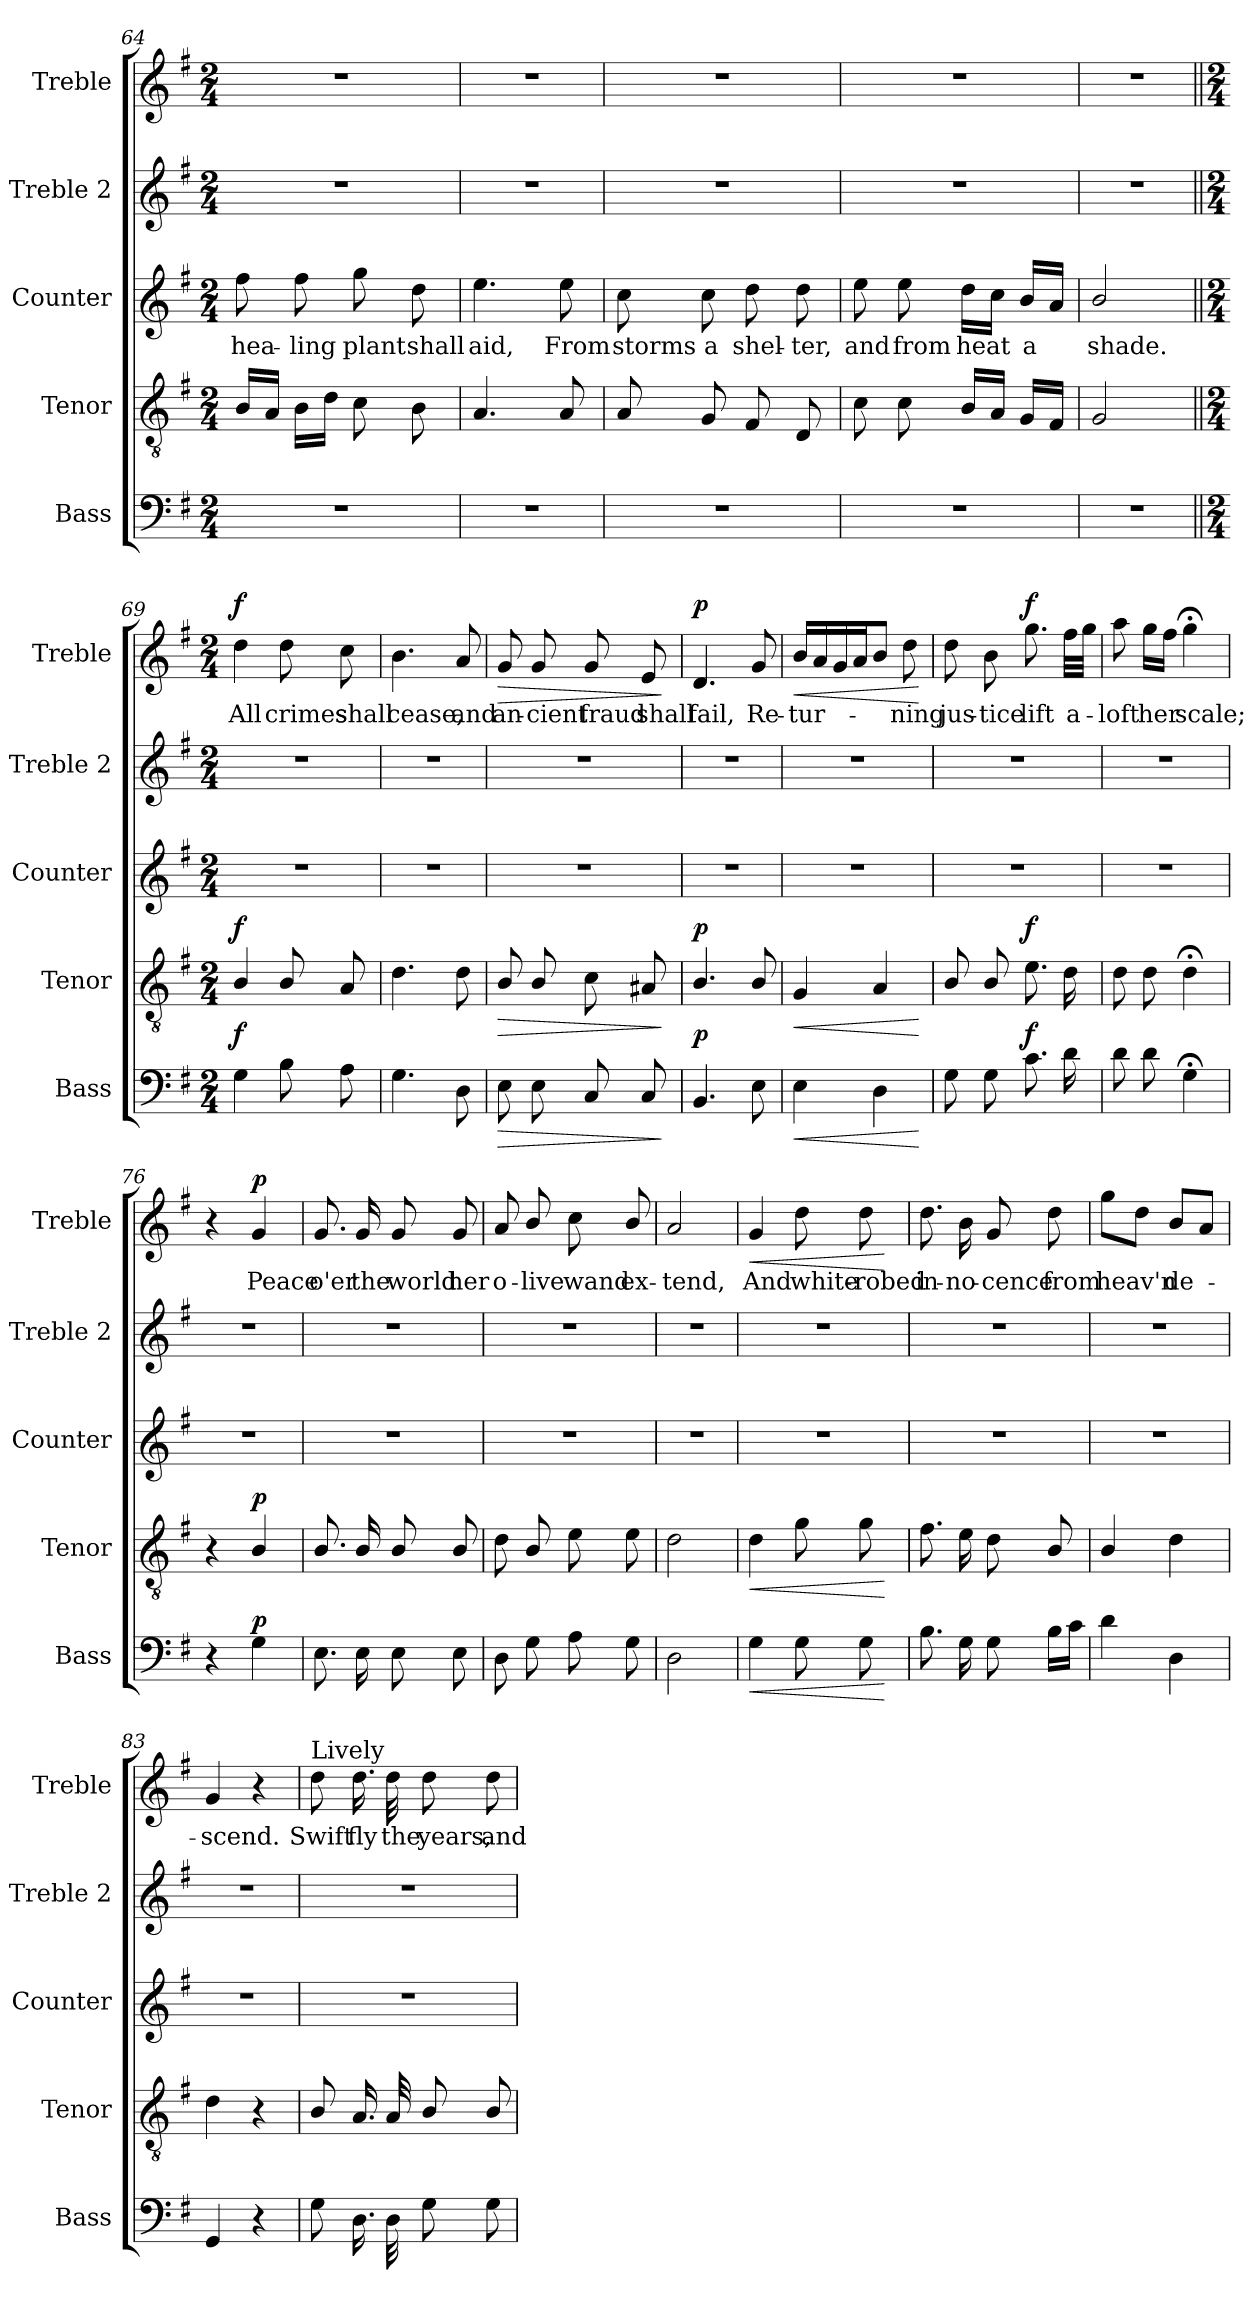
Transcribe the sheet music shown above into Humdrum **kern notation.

**kern	**dynam	**kern	**dynam	**kern	**text	**kern	**kern	**text	**dynam
*part5	*part5	*part4	*part4	*part3	*part3	*part2	*part1	*part1	*part1
*staff5	*staff5	*staff4	*staff4	*staff3	*staff3	*staff2	*staff1	*staff1	*staff1
*I"Bass	*	*I"Tenor	*	*I"Counter	*	*I"Treble 2	*I"Treble	*	*
*I'Bass	*	*I'Tenor	*	*I'Counter	*	*I'Treble 2	*I'Treble	*	*
*clefF4	*	*clefGv2	*	*clefG2	*	*clefG2	*clefG2	*	*
*k[f#]	*	*k[f#]	*	*k[f#]	*	*k[f#]	*k[f#]	*	*
*M2/4	*	*M2/4	*	*M2/4	*	*M2/4	*M2/4	*	*
=64	=64	=64	=64	=64	=64	=64	=64	=64	=64
2r	.	16B/LL	.	8ff#\	hea-	2r	2r	.	.
.	.	16A/JJ	.	.	.	.	.	.	.
.	.	16B\LL	.	8ff#\	-ling	.	.	.	.
.	.	16d\JJ	.	.	.	.	.	.	.
.	.	8c\	.	8gg\	plant	.	.	.	.
.	.	8B\	.	8dd\	shall	.	.	.	.
=65	=65	=65	=65	=65	=65	=65	=65	=65	=65
2r	.	4.A/	.	4.ee\	aid,	2r	2r	.	.
.	.	8A/	.	8ee\	From	.	.	.	.
=66	=66	=66	=66	=66	=66	=66	=66	=66	=66
2r	.	8A/	.	8cc\	storms	2r	2r	.	.
.	.	8G/	.	8cc\	a	.	.	.	.
.	.	8F#/	.	8dd\	shel-	.	.	.	.
.	.	8D/	.	8dd\	-ter,	.	.	.	.
!!LO:PB:g=z
=67	=67	=67	=67	=67	=67	=67	=67	=67	=67
2r	.	8c\	.	8ee\	and	2r	2r	.	.
.	.	8c\	.	8ee\	from	.	.	.	.
.	.	16B/LL	.	16dd\LL	heat	.	.	.	.
.	.	16A/JJ	.	16cc\JJ	.	.	.	.	.
.	.	16G/LL	.	16b/LL	a	.	.	.	.
.	.	16F#/JJ	.	16a/JJ	.	.	.	.	.
=68	=68	=68	=68	=68	=68	=68	=68	=68	=68
2r	.	2G/	.	2b/	shade.	2r	2r	.	.
=69||	=69||	=69||	=69||	=69||	=69||	=69||	=69||	=69||	=69||
*M2/4	*	*M2/4	*	*M2/4	*	*M2/4	*M2/4	*	*
*	*	*	*	*	*	*	*MM70	*	*
!	!LO:DY:a	!	!LO:DY:a	!	!	!	!	!	!LO:DY:a
4G\	f	4B/	f	2r	.	2r	4dd\	All	f
8B\	.	8B/	.	.	.	.	8dd\	crimes	.
8A\	.	8A/	.	.	.	.	8cc\	shall	.
=70	=70	=70	=70	=70	=70	=70	=70	=70	=70
4.G\	.	4.d\	.	2r	.	2r	4.b\	cease,	.
8D\	.	8d\	.	.	.	.	8a/	and	.
=71	=71	=71	=71	=71	=71	=71	=71	=71	=71
!	!LO:HP:b	!	!LO:HP:b	!	!	!	!	!	!LO:HP:b
8E\	>	8B/	>	2r	.	2r	8g/	an-	>
8E\	.	8B/	.	.	.	.	8g/	-cient	.
8C/	.	8c\	.	.	.	.	8g/	fraud	.
8C/	.	8A#X/	.	.	.	.	8e/	shall	.
.	]	.	]	.	.	.	.	.	]
=72	=72	=72	=72	=72	=72	=72	=72	=72	=72
!	!LO:DY:a	!	!LO:DY:a	!	!	!	!	!	!LO:DY:a
4.BB/	p	4.B/	p	2r	.	2r	4.d/	fail,	p
8E\	.	8B/	.	.	.	.	8g/	Re-	.
!!LO:LB:g=z
=73	=73	=73	=73	=73	=73	=73	=73	=73	=73
!	!LO:HP:b	!	!LO:HP:b	!	!	!	!	!	!LO:HP:b
4E\	<	4G/	<	2r	.	2r	16b/LL	-tur-	<
.	.	.	.	.	.	.	16a/	.	.
.	.	.	.	.	.	.	16g/	.	.
.	.	.	.	.	.	.	16a/J	.	.
4D\	.	4A/	.	.	.	.	8b/J	.	.
.	.	.	.	.	.	.	8dd\	-ning	.
.	[	.	[	.	.	.	.	.	[
=74	=74	=74	=74	=74	=74	=74	=74	=74	=74
8G\	.	8B/	.	2r	.	2r	8dd\	jus-	.
8G\	.	8B/	.	.	.	.	8b\	-tice	.
!	!LO:DY:a	!	!LO:DY:a	!	!	!	!	!	!LO:DY:a
8.c\	f	8.e\	f	.	.	.	8.gg\	lift	f
16d\	.	16d\	.	.	.	.	32ff#\LLL	a-	.
.	.	.	.	.	.	.	32gg\JJJ	.	.
=75	=75	=75	=75	=75	=75	=75	=75	=75	=75
8d\	.	8d\	.	2r	.	2r	8aa\	-loft	.
8d\	.	8d\	.	.	.	.	16gg\LL	her	.
.	.	.	.	.	.	.	16ff#\JJ	.	.
4G;<\	.	4d;<\	.	.	.	.	4gg;<\	scale;	.
=76	=76	=76	=76	=76	=76	=76	=76	=76	=76
4r	.	4r	.	2r	.	2r	4r	.	.
!	!LO:DY:a	!	!LO:DY:a	!	!	!	!	!	!LO:DY:a
4G\	p	4B/	p	.	.	.	4g/	Peace	p
=77	=77	=77	=77	=77	=77	=77	=77	=77	=77
8.E\	.	8.B/	.	2r	.	2r	8.g/	o'er	.
16E\	.	16B/	.	.	.	.	16g/	the	.
8E\	.	8B/	.	.	.	.	8g/	world	.
8E\	.	8B/	.	.	.	.	8g/	her	.
=78	=78	=78	=78	=78	=78	=78	=78	=78	=78
8D\	.	8d\	.	2r	.	2r	8a/	o-	.
8G\	.	8B/	.	.	.	.	8b/	-live	.
8A\	.	8e\	.	.	.	.	8cc\	wand	.
8G\	.	8e\	.	.	.	.	8b/	ex-	.
!!LO:LB:g=z
=79	=79	=79	=79	=79	=79	=79	=79	=79	=79
2D\	.	2d\	.	2r	.	2r	2a/	-tend,	.
=80	=80	=80	=80	=80	=80	=80	=80	=80	=80
!	!LO:HP:b	!	!LO:HP:b	!	!	!	!	!	!LO:HP:b
4G\	<	4d\	<	2r	.	2r	4g/	And	<
8G\	.	8g\	.	.	.	.	8dd\	white-	.
8G\	.	8g\	.	.	.	.	8dd\	-robed	.
.	[	.	[	.	.	.	.	.	[
=81	=81	=81	=81	=81	=81	=81	=81	=81	=81
8.B\	.	8.f#\	.	2r	.	2r	8.dd\	in-	.
16G\	.	16e\	.	.	.	.	16b\	-no-	.
8G\	.	8d\	.	.	.	.	8g/	-cence	.
16B\LL	.	8B/	.	.	.	.	8dd\	from	.
16c\JJ	.	.	.	.	.	.	.	.	.
=82	=82	=82	=82	=82	=82	=82	=82	=82	=82
4d\	.	4B/	.	2r	.	2r	8gg\L	heav'n	.
.	.	.	.	.	.	.	8dd\J	.	.
4D\	.	4d\	.	.	.	.	8b/L	de-	.
.	.	.	.	.	.	.	8a/J	.	.
=83	=83	=83	=83	=83	=83	=83	=83	=83	=83
4GG/	.	4d\	.	2r	.	2r	4g/	-scend.	.
4r	.	4r	.	.	.	.	4r	.	.
=84	=84	=84	=84	=84	=84	=84	=84	=84	=84
*	*	*	*	*	*	*	*MM80	*	*
!	!	!	!	!	!	!	!LO:TX:a:t=Lively	!	!
8G\	.	8B/	.	2r	.	2r	8dd\	Swift	.
16.D\	.	16.A/	.	.	.	.	16.dd\	fly	.
32D\	.	32A/	.	.	.	.	32dd\	the	.
8G\	.	8B/	.	.	.	.	8dd\	years,	.
8G\	.	8B/	.	.	.	.	8dd\	and	.
=	=	=	=	=	=	=	=	=	=
*-	*-	*-	*-	*-	*-	*-	*-	*-	*-
